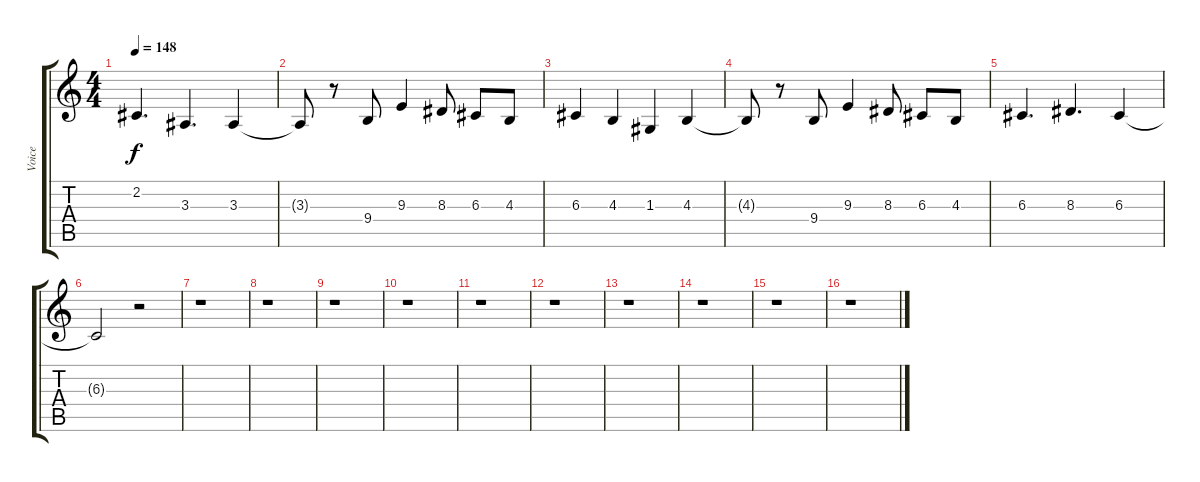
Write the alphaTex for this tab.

\track ("Voice" "Voice") {instrument clarinet}
\staff {score tabs}
\tuning (E4 B3 G3 D3 A2 E2) {hide}
\ts (4 4)
\tempo 148
\clef g2
\ks c
2.2.4{d dy f} 3.3.4{d} 3.3.4 |
3.3{t}.8 r.8 9.4.8 9.3.4 8.3.8 6.3.8 4.3.8 |
6.3.4 4.3.4 1.3.4 4.3.4 |
4.3{t}.8 r.8 9.4.8 9.3.4 8.3.8 6.3.8 4.3.8 |
6.3.4{d} 8.3.4{d} 6.3.4 |
6.3{t}.2 r.2 |
r.1 |
r.1 |
r.1 |
r.1 |
r.1 |
r.1 |
r.1 |
r.1 |
r.1 |
r.1
